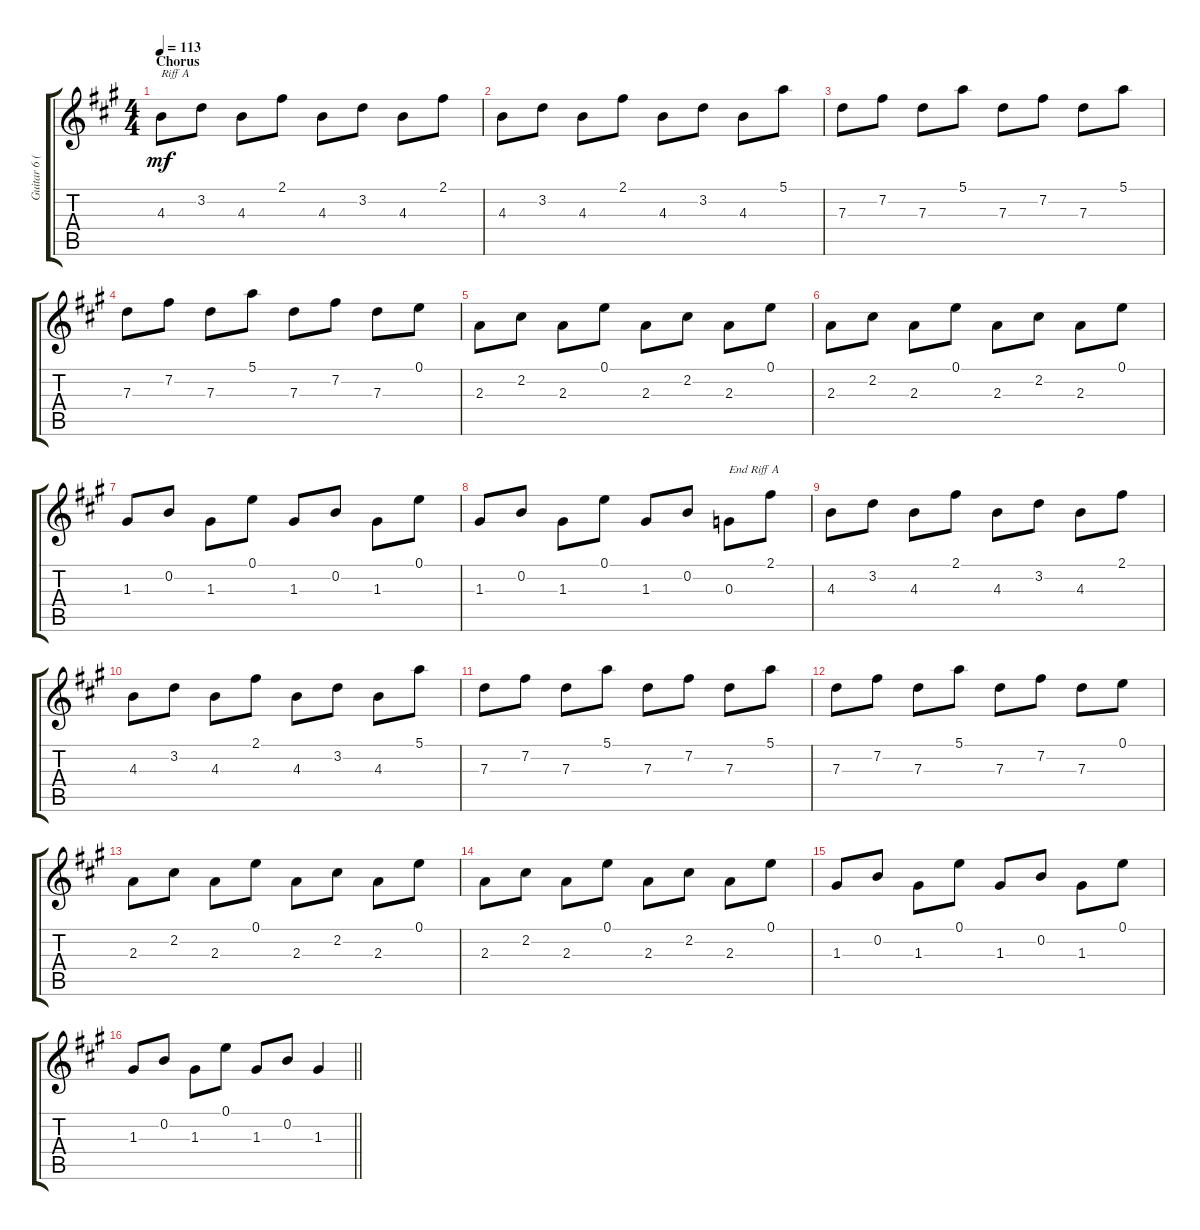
\track ("Guitar 6 (clean)" "Guitar 6 (") {instrument electricguitarclean}
\staff {score tabs}
\tuning (E4 B3 G3 D3 A2 E2) {hide}
\ts (4 4)
\section ("" "Chorus")
\tempo 113
\clef g2
\ks f#minor
4.3.8{txt "Riff A" dy mf} 3.2.8 4.3.8 2.1.8 4.3.8 3.2.8 4.3.8 2.1.8 |
4.3.8 3.2.8 4.3.8 2.1.8 4.3.8 3.2.8 4.3.8 5.1.8 |
7.3.8 7.2.8 7.3.8 5.1.8 7.3.8 7.2.8 7.3.8 5.1.8 |
7.3.8 7.2.8 7.3.8 5.1.8 7.3.8 7.2.8 7.3.8 0.1.8 |
2.3.8 2.2.8 2.3.8 0.1.8 2.3.8 2.2.8 2.3.8 0.1.8 |
2.3.8 2.2.8 2.3.8 0.1.8 2.3.8 2.2.8 2.3.8 0.1.8 |
1.3.8 0.2.8 1.3.8 0.1.8 1.3.8 0.2.8 1.3.8 0.1.8 |
1.3.8 0.2.8 1.3.8 0.1.8 1.3.8 0.2.8 0.3.8{txt "End Riff A"} 2.1.8 |
4.3.8 3.2.8 4.3.8 2.1.8 4.3.8 3.2.8 4.3.8 2.1.8 |
4.3.8 3.2.8 4.3.8 2.1.8 4.3.8 3.2.8 4.3.8 5.1.8 |
7.3.8 7.2.8 7.3.8 5.1.8 7.3.8 7.2.8 7.3.8 5.1.8 |
7.3.8 7.2.8 7.3.8 5.1.8 7.3.8 7.2.8 7.3.8 0.1.8 |
2.3.8 2.2.8 2.3.8 0.1.8 2.3.8 2.2.8 2.3.8 0.1.8 |
2.3.8 2.2.8 2.3.8 0.1.8 2.3.8 2.2.8 2.3.8 0.1.8 |
1.3.8 0.2.8 1.3.8 0.1.8 1.3.8 0.2.8 1.3.8 0.1.8 |
\barLineRight lightlight
1.3.8 0.2.8 1.3.8 0.1.8 1.3.8 0.2.8 1.3.4
